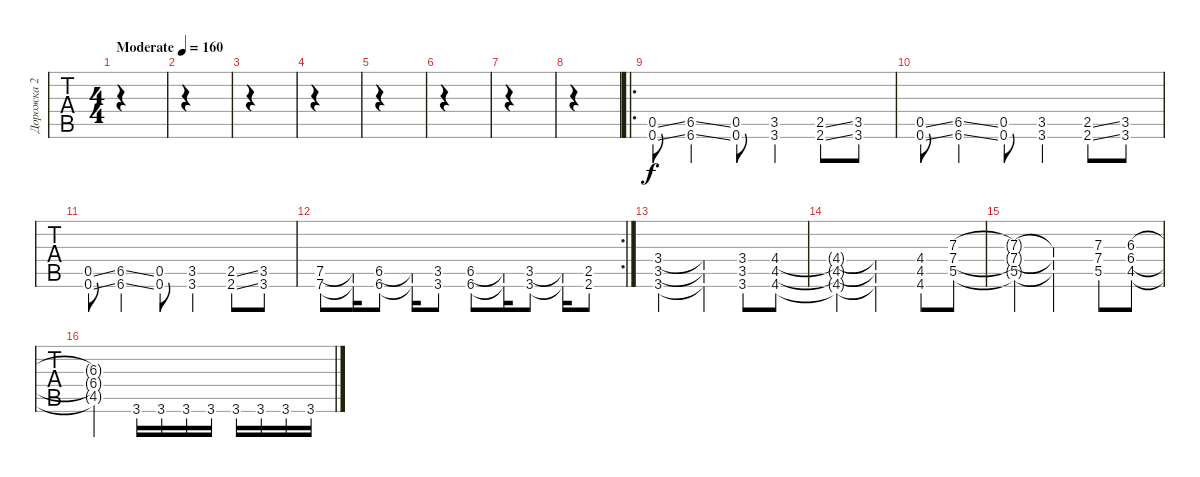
\track ("Дорожка 2" "Дорожка 2") {instrument overdrivenguitar}
\staff {tabs}
\tuning (E4 B3 G3 D3 A2 D2) {hide}
\ts (4 4)
\tempo (160 "Moderate")
\clef g2
\ks c
|
|
|
|
|
|
|
|
\ro
(0.5{ss} 0.6{ss}).8 (6.5{ss} 6.6{ss}).4 (0.5 0.6).8 (3.5 3.6).4 (2.5{ss} 2.6{ss}).8 (3.5 3.6).8 |
(0.5{ss} 0.6{ss}).8 (6.5{ss} 6.6{ss}).4 (0.5 0.6).8 (3.5 3.6).4 (2.5{ss} 2.6{ss}).8 (3.5 3.6).8 |
(0.5{ss} 0.6{ss}).8 (6.5{ss} 6.6{ss}).4 (0.5 0.6).8 (3.5 3.6).4 (2.5{ss} 2.6{ss}).8 (3.5 3.6).8 |
\rc 2
(7.5 7.6).8 (7.5{t} 7.6{t}).16 (6.5 6.6).8 (6.5{t} 6.6{t}).16 (3.5 3.6).8 (6.5 6.6).8 (6.5{t} 6.6{t}).16 (3.5 3.6).8 (3.5{t} 3.6{t}).16 (2.5 2.6).8 |
(3.4 3.5 3.6).2 (3.4{t} 3.5{t} 3.6{t}).4 (3.4 3.5 3.6).8 (4.4 4.5 4.6).8 |
(4.4{t} 4.5{t} 4.6{t}).4 (4.4{t} 4.5{t} 4.6{t}).2 (4.4 4.5 4.6).8 (7.3 7.4 5.5).8 |
(7.3{t} 7.4{t} 5.5{t}).4 (7.3{t} 7.4{t} 5.5{t}).2 (7.3 7.4 5.5).8 (6.3 6.4 4.5).8 |
(6.3{t} 6.4{t} 4.5{t}).2 3.6.16 3.6.16 3.6.16 3.6.16 3.6.16 3.6.16 3.6.16 3.6.16
